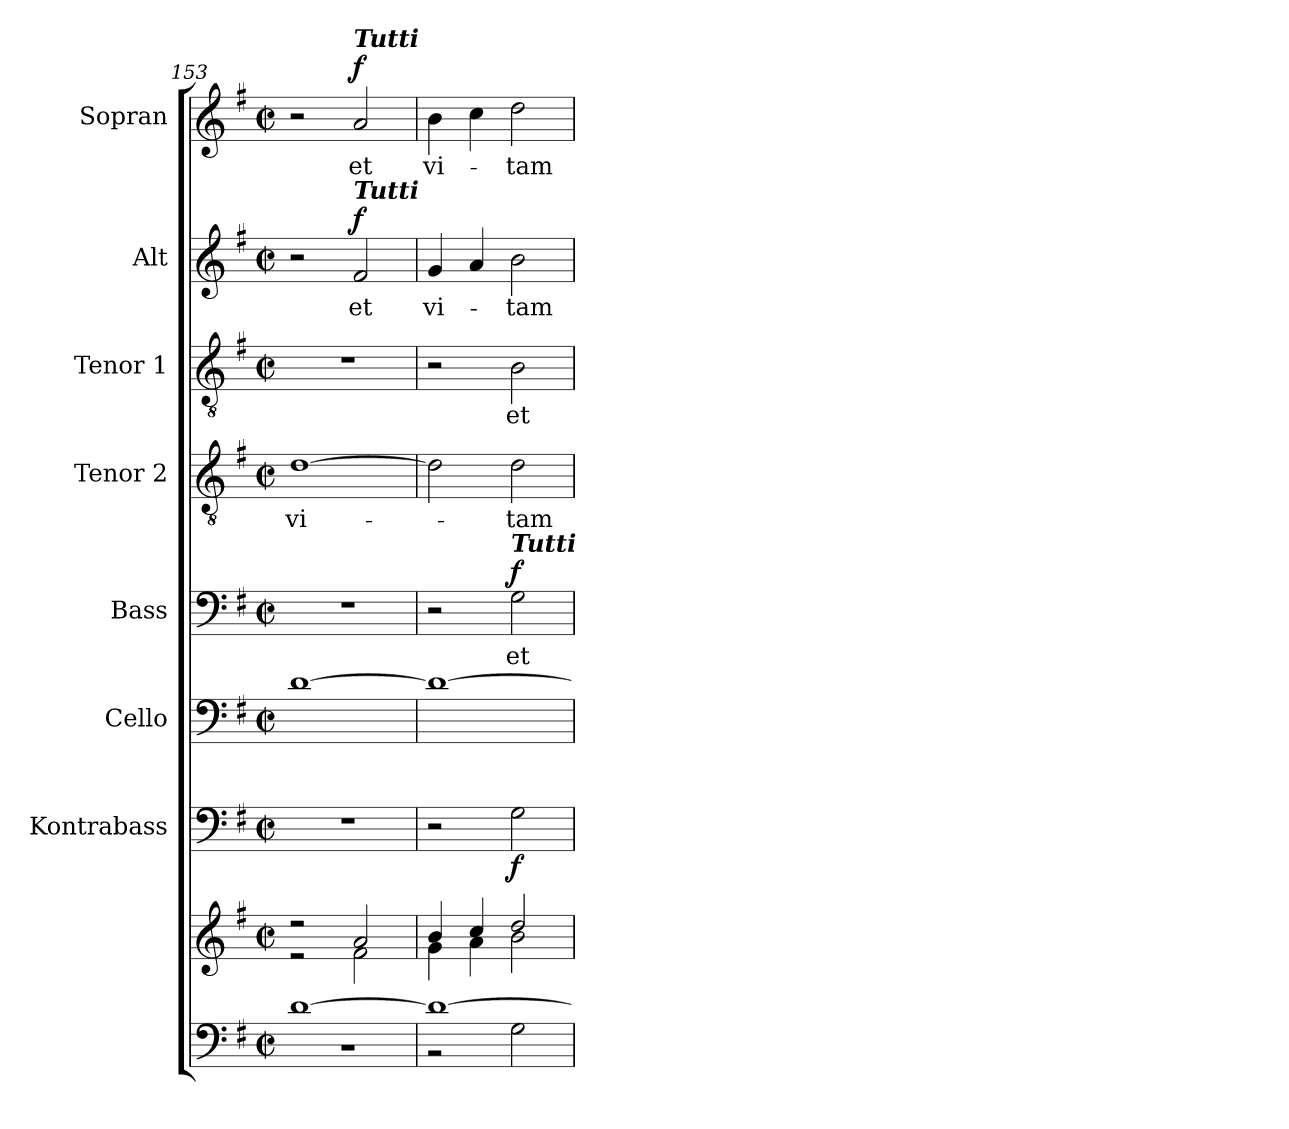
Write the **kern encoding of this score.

**kern	**kern	**kern	**dynam	**kern	**kern	**text	**dynam	**kern	**text	**kern	**text	**kern	**text	**dynam	**kern	**text	**dynam
*part8	*part8	*part7	*part7	*part6	*part5	*part5	*part5	*part4	*part4	*part3	*part3	*part2	*part2	*part2	*part1	*part1	*part1
*staff9	*staff8	*staff7	*staff7	*staff6	*staff5	*staff5	*staff5	*staff4	*staff4	*staff3	*staff3	*staff2	*staff2	*staff2	*staff1	*staff1	*staff1
*	*	*I"Kontrabass	*	*I"Cello	*I"Bass	*	*	*I"Tenor 2	*	*I"Tenor 1	*	*I"Alt	*	*	*I"Sopran	*	*
*	*	*I'Kb.	*	*	*I'B.	*	*	*I'T. 2	*	*I'T. 1	*	*I'A.	*	*	*I'S.	*	*
*clefF4	*clefG2	*clefF4	*	*clefF4	*clefF4	*	*	*clefGv2	*	*clefGv2	*	*clefG2	*	*	*clefG2	*	*
*	*	*ITrd7c12	*	*	*	*	*	*	*	*	*	*	*	*	*	*	*
*k[f#]	*k[f#]	*k[f#]	*	*k[f#]	*k[f#]	*	*	*k[f#]	*	*k[f#]	*	*k[f#]	*	*	*k[f#]	*	*
*G:	*G:	*G:	*	*G:	*G:	*	*	*G:	*	*G:	*	*G:	*	*	*G:	*	*
*M2/2	*M2/2	*M2/2	*	*M2/2	*M2/2	*	*	*M2/2	*	*M2/2	*	*M2/2	*	*	*M2/2	*	*
*met(c|)	*met(c|)	*met(c|)	*	*met(c|)	*met(c|)	*	*	*met(c|)	*	*met(c|)	*	*met(c|)	*	*	*met(c|)	*	*
=153	=153	=153	=153	=153	=153	=153	=153	=153	=153	=153	=153	=153	=153	=153	=153	=153	=153
*^	*^	*	*	*	*	*	*	*	*	*	*	*	*	*	*	*	*
!	!	!	!	!	!	!	!	!	!	!	!LO:LY:b	!	!	!	!	!	!	!	!
[>1d	1r	2r	2r	1r	.	[1d	1r	.	.	[1d	vi-	1r	.	2r	.	.	2r	.	.
!	!	!	!	!	!	!	!	!	!	!	!	!	!	!	!	!	!LO:TX:a:Bi:t=Tutti	!	!
!	!	!	!	!	!	!	!	!	!	!	!	!	!	!LO:TX:a:Bi:t=Tutti	!	!	!	!	!
!	!	!	!	!	!	!	!	!	!	!	!	!	!	!	!LO:LY:b	!LO:DY:a	!	!LO:LY:b	!LO:DY:a
.	.	2a/	2f#\	.	.	.	.	.	.	.	.	.	.	2f#/	et	f	2a/	et	f
!!LO:PB:g=z
=154	=154	=154	=154	=154	=154	=154	=154	=154	=154	=154	=154	=154	=154	=154	=154	=154	=154	=154	=154
!	!	!	!	!	!	!	!	!	!	!	!	!	!	!	!LO:LY:b	!	!	!LO:LY:b	!
1d_	2r	4b/	4g\	2r	.	1d_	2r	.	.	2d\]	.	2r	.	4g/	vi-	.	4b\	vi-	.
.	.	4cc/	4a\	.	.	.	.	.	.	.	.	.	.	4a/	.	.	4cc\	.	.
!	!	!	!	!	!	!	!LO:TX:a:Bi:t=Tutti	!	!	!	!	!	!	!	!	!	!	!	!
!	!	!	!	!	!LO:DY:b	!	!	!LO:LY:b	!LO:DY:a	!	!LO:LY:b	!	!LO:LY:b	!	!LO:LY:b	!	!	!LO:LY:b	!
.	2G\	2dd/	2b\	2GG\	f	.	2G\	et	f	2d\	-tam	2B\	et	2b\	-tam	.	2dd\	-tam	.
*v	*v	*	*	*	*	*	*	*	*	*	*	*	*	*	*	*	*	*	*
*	*v	*v	*	*	*	*	*	*	*	*	*	*	*	*	*	*	*	*
=	=	=	=	=	=	=	=	=	=	=	=	=	=	=	=	=	=
*-	*-	*-	*-	*-	*-	*-	*-	*-	*-	*-	*-	*-	*-	*-	*-	*-	*-
